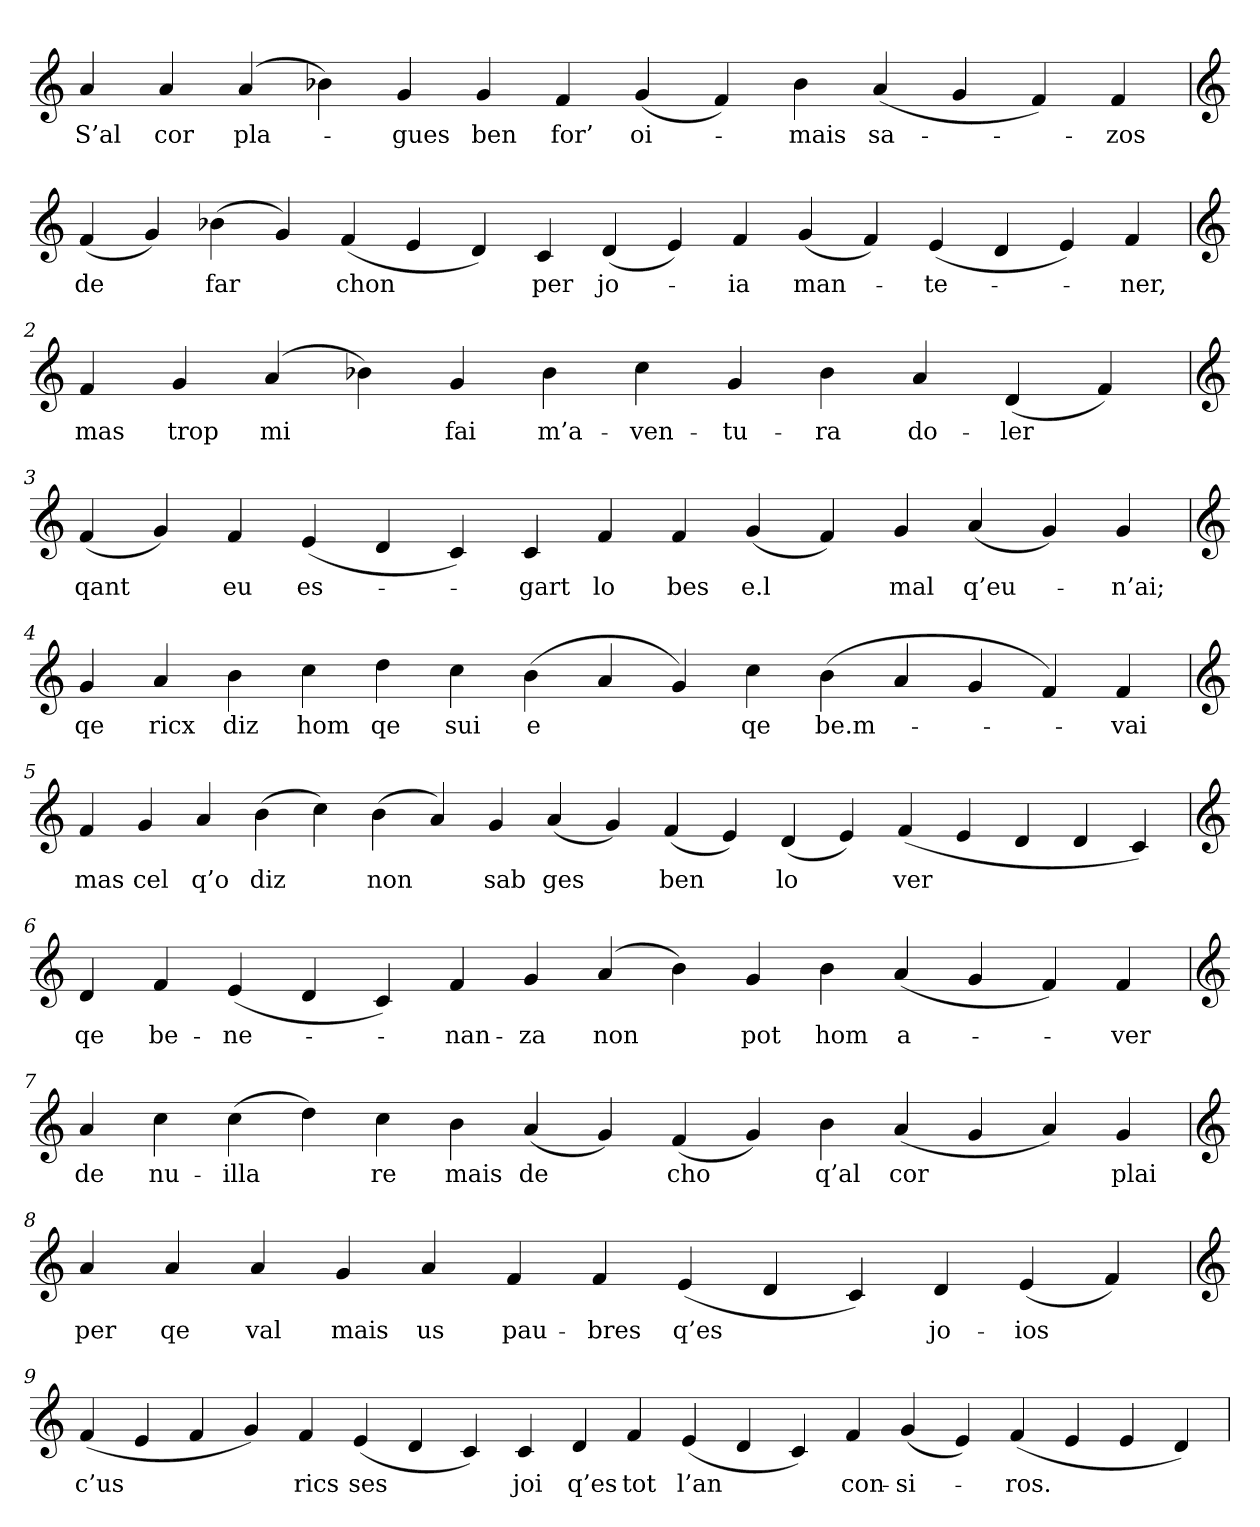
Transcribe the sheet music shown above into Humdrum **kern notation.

**kern	**text
*part1	*part1
*staff1	*staff1
*clefG2	*
=	=
4a	S’al
4a	cor
(4a	pla-
4b-X)	.
4g	-gues
4g	ben
4f	for’
(4g	oi-
4f)	.
4b-	-mais
(4a	sa-
4g	.
4f)	.
4f	-zos
=1	=1
*clefG2	*
(4f	de
4g)	.
(4b-X	far
4g)	.
(4f	-chon
4e	.
4d)	.
4c	per
(4d	jo-
4e)	.
4f	-ia
(4g	man-
4f)	.
(4e	-te-
4d	.
4e)	.
4f	-ner,
=2	=2
*clefG2	*
4f	mas
4g	trop
(4a	mi
4b-X)	.
4g	fai
4b-	m’a-
4cc	-ven-
4g	-tu-
4b-	-ra
4a	do-
(4d	-ler
4f)	.
=3	=3
*clefG2	*
(4f	qant
4g)	.
4f	eu
(4e	es-
4d	.
4c)	.
4c	-gart
4f	lo
4f	bes
(4g	e.l
4f)	.
4g	mal
(4a	q’eu-
4g)	.
4g	-n’ai;
=4	=4
*clefG2	*
4g	qe
4a	ricx
4b	diz
4cc	hom
4dd	qe
4cc	sui
(4b	e
4a	.
4g)	.
4cc	qe
(4b	be.m-
4a	.
4g	.
4f)	.
4f	-vai
=5	=5
*clefG2	*
4f	mas
4g	cel
4a	q’o
(4b	diz
4cc)	.
(4b	non
4a)	.
4g	sab
(4a	ges
4g)	.
(4f	ben
4e)	.
(4d	lo
4e)	.
(4f	ver
4e	.
4d	.
4d	.
4c)	.
=6	=6
*clefG2	*
4d	qe
4f	be-
(4e	-ne-
4d	.
4c)	.
4f	-nan-
4g	-za
(4a	non
4b)	.
4g	pot
4b	hom
(4a	a-
4g	.
4f)	.
4f	-ver
=7	=7
*clefG2	*
4a	de
4cc	nu-
(4cc	-illa
4dd)	.
4cc	re
4b	mais
(4a	de
4g)	.
(4f	cho
4g)	.
4b	q’al
(4a	cor
4g	.
4a)	.
4g	plai
=8	=8
*clefG2	*
4a	per
4a	qe
4a	val
4g	mais
4a	us
4f	pau-
4f	-bres
(4e	q’es
4d	.
4c)	.
4d	jo-
(4e	-ios
4f)	.
=9	=9
*clefG2	*
(4f	c’us
4e	.
4f	.
4g)	.
4f	rics
(4e	ses
4d	.
4c)	.
4c	joi
4d	q’es
4f	tot
(4e	l’an
4d	.
4c)	.
4f	con-
(4g	-si-
4e)	.
(4f	-ros.
4e	.
4e	.
4d)	.
=	=
*-	*-
